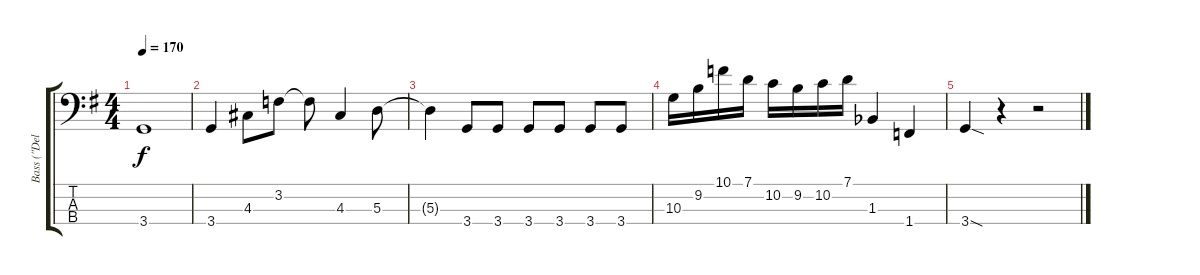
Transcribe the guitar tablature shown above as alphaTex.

\track ("Bass (\"Della\")" "Bass (\"Del") {instrument electricbassfinger}
\staff {score tabs}
\tuning (G2 D2 A1 E1) {hide}
\ts (4 4)
\tempo 170
\clef f4
\ks g
3.4.1{dy f} |
3.4.4 4.3.8 3.2.8 3.2{t}.8 4.3.4 5.3.8 |
5.3{t}.4 3.4.8 3.4.8 3.4.8 3.4.8 3.4.8 3.4.8 |
10.3.16 9.2.16 10.1.16 7.1.16 10.2.16 9.2.16 10.2.16 7.1.16 1.3{acc b}.4 1.4.4 |
3.4{sod}.4 r.4 r.2
